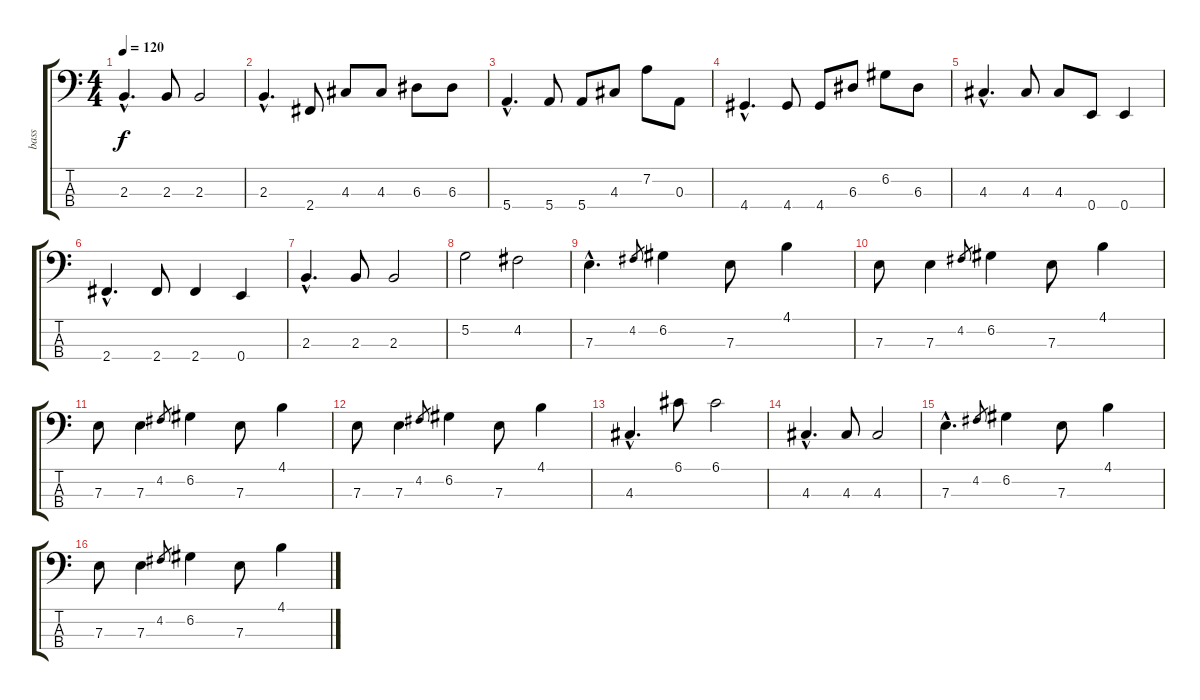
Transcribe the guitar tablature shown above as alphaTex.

\track ("bass" "bass") {instrument electricbassfinger}
\staff {score tabs}
\tuning (G2 D2 A1 E1) {hide}
\ts (4 4)
\tempo 120
\clef f4
\ks c
2.3{hac}.4{d dy f} 2.3.8 2.3.2 |
2.3{hac}.4{d} 2.4.8 4.3.8 4.3.8 6.3.8 6.3.8 |
5.4{hac}.4{d} 5.4.8 5.4.8 4.3.8 7.2.8 0.3.8 |
4.4{hac}.4{d} 4.4.8 4.4.8 6.3.8 6.2.8 6.3.8 |
4.3{hac}.4{d} 4.3.8 4.3.8 0.4.8 0.4.4 |
2.4{hac}.4{d} 2.4.8 2.4.4 0.4.4 |
2.3{hac}.4{d} 2.3.8 2.3.2 |
5.2.2 4.2.2 |
7.3{hac}.4{d} 4.2.8{gr} 6.2.4 7.3.8 4.1.4 |
7.3.8 7.3.4 4.2.8{gr} 6.2.4 7.3.8 4.1.4 |
7.3.8 7.3.4 4.2.8{gr} 6.2.4 7.3.8 4.1.4 |
7.3.8 7.3.4 4.2.8{gr} 6.2.4 7.3.8 4.1.4 |
4.3{hac}.4{d} 6.1.8 6.1.2 |
4.3{hac}.4{d} 4.3.8 4.3.2 |
7.3{hac}.4{d} 4.2.8{gr} 6.2.4 7.3.8 4.1.4 |
7.3.8 7.3.4 4.2.8{gr} 6.2.4 7.3.8 4.1.4
